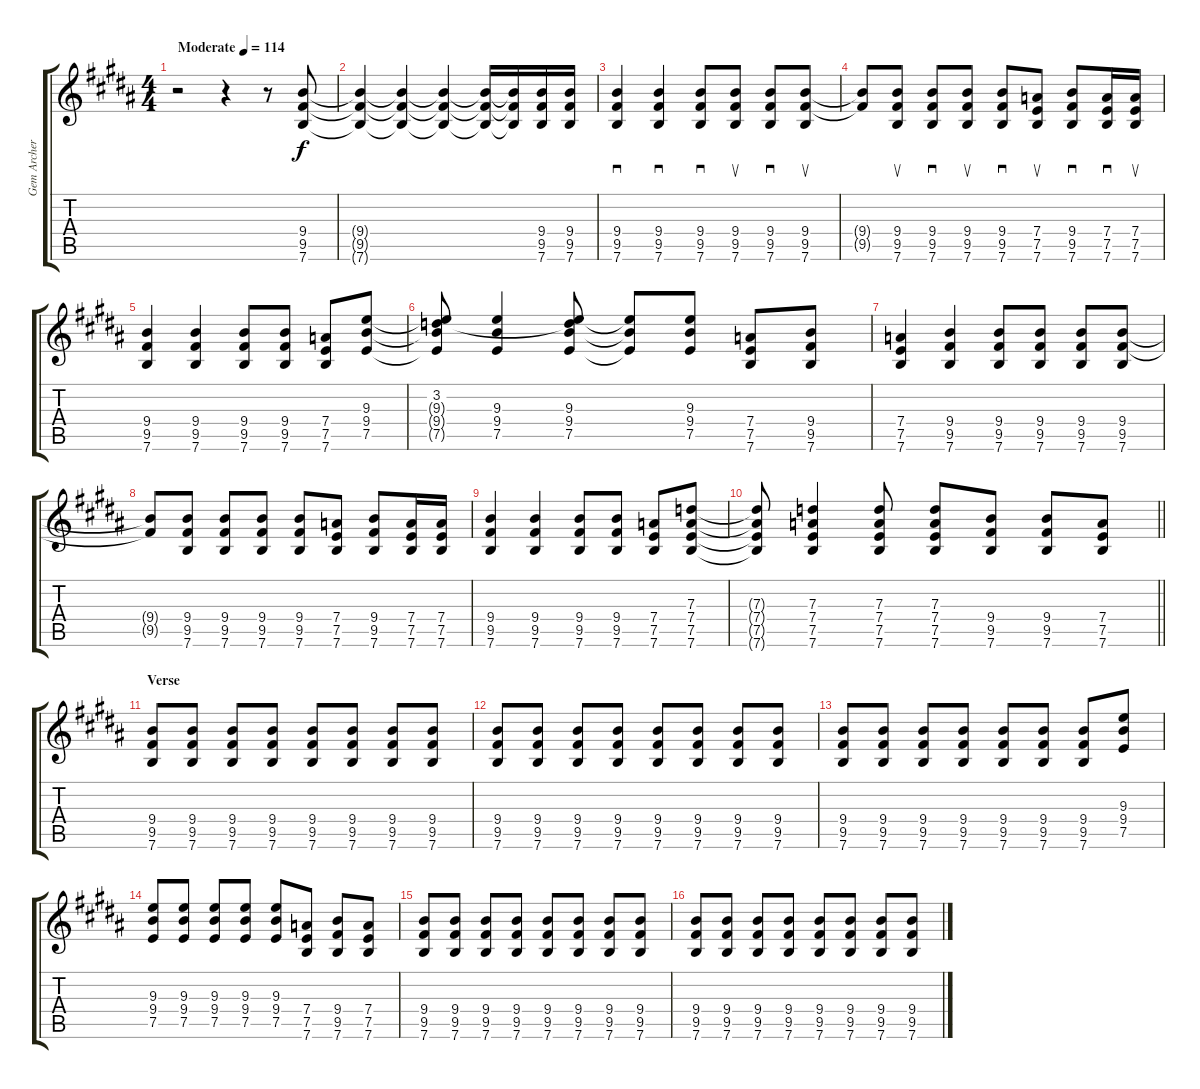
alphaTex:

\track ("Gem Archer" "Gem Archer") {instrument distortionguitar}
\staff {score tabs}
\tuning (E4 B3 G3 D3 A2 E2) {hide}
\ts (4 4)
\tempo (114 "Moderate")
\clef g2
\ks b
r.2{dy f instrument distortionguitar} r.4 r.8 (9.4 9.5 7.6).8{volume 1} |
(9.4{t} 9.5{t} 7.6{t}).4{volume 4} (9.4{t} 9.5{t} 7.6{t}).4{volume 7} (9.4{t} 9.5{t} 7.6{t}).4{volume 8} (9.4{t} 9.5{t} 7.6{t}).16 (9.4{t} 9.5{t} 7.6{t}).16 (9.4 9.5 7.6).16 (9.4 9.5 7.6).16 |
(9.4 9.5 7.6).4{sd volume 11} (9.4 9.5 7.6).4{sd} (9.4 9.5 7.6).8{sd} (9.4 9.5 7.6).8{su} (9.4 9.5 7.6).8{sd} (9.4 9.5 7.6).8{su} |
(9.4{t} 9.5{t}).8 (9.4 9.5 7.6).8{su} (9.4 9.5 7.6).8{sd} (9.4 9.5 7.6).8{su} (9.4 9.5 7.6).8{sd} (7.4 7.5 7.6).8{su} (9.4 9.5 7.6).8{sd} (7.4 7.5 7.6).16{sd} (7.4 7.5 7.6).16{su} |
(9.4 9.5 7.6).4 (9.4 9.5 7.6).4 (9.4 9.5 7.6).8 (9.4 9.5 7.6).8 (7.4 7.5 7.6).8 (9.3 9.4 7.5).8 |
(3.2 9.3{t} 9.4{t} 7.5{t}).8 (9.3 9.4 7.5).4 (3.2{t} 9.3 9.4 7.5).8 (9.3{t} 9.4{t} 7.5{t}).8 (9.3 9.4 7.5).8 (7.4 7.5 7.6).8 (9.4 9.5 7.6).8 |
(7.4 7.5 7.6).4 (9.4 9.5 7.6).4 (9.4 9.5 7.6).8 (9.4 9.5 7.6).8 (9.4 9.5 7.6).8 (9.4 9.5 7.6).8 |
(9.4{t} 9.5{t}).8 (9.4 9.5 7.6).8 (9.4 9.5 7.6).8 (9.4 9.5 7.6).8 (9.4 9.5 7.6).8 (7.4 7.5 7.6).8 (9.4 9.5 7.6).8 (7.4 7.5 7.6).16 (7.4 7.5 7.6).16 |
(9.4 9.5 7.6).4 (9.4 9.5 7.6).4 (9.4 9.5 7.6).8 (9.4 9.5 7.6).8 (7.4 7.5 7.6).8 (7.3 7.4 7.5 7.6).8 |
\barLineRight lightlight
(7.3{t} 7.4{t} 7.5{t} 7.6{t}).8 (7.3 7.4 7.5 7.6).4 (7.3 7.4 7.5 7.6).8 (7.3 7.4 7.5 7.6).8 (9.4 9.5 7.6).8 (9.4 9.5 7.6).8 (7.4 7.5 7.6).8 |
\section ("" "Verse ")
(9.4 9.5 7.6).8 (9.4 9.5 7.6).8 (9.4 9.5 7.6).8 (9.4 9.5 7.6).8 (9.4 9.5 7.6).8 (9.4 9.5 7.6).8 (9.4 9.5 7.6).8 (9.4 9.5 7.6).8 |
(9.4 9.5 7.6).8 (9.4 9.5 7.6).8 (9.4 9.5 7.6).8 (9.4 9.5 7.6).8 (9.4 9.5 7.6).8 (9.4 9.5 7.6).8 (9.4 9.5 7.6).8 (9.4 9.5 7.6).8 |
(9.4 9.5 7.6).8 (9.4 9.5 7.6).8 (9.4 9.5 7.6).8 (9.4 9.5 7.6).8 (9.4 9.5 7.6).8 (9.4 9.5 7.6).8 (9.4 9.5 7.6).8 (9.3 9.4 7.5).8 |
(9.3 9.4 7.5).8 (9.3 9.4 7.5).8 (9.3 9.4 7.5).8 (9.3 9.4 7.5).8 (9.3 9.4 7.5).8 (7.4 7.5 7.6).8 (9.4 9.5 7.6).8 (7.4 7.5 7.6).8 |
(9.4 9.5 7.6).8 (9.4 9.5 7.6).8 (9.4 9.5 7.6).8 (9.4 9.5 7.6).8 (9.4 9.5 7.6).8 (9.4 9.5 7.6).8 (9.4 9.5 7.6).8 (9.4 9.5 7.6).8 |
(9.4 9.5 7.6).8 (9.4 9.5 7.6).8 (9.4 9.5 7.6).8 (9.4 9.5 7.6).8 (9.4 9.5 7.6).8 (9.4 9.5 7.6).8 (9.4 9.5 7.6).8 (9.4 9.5 7.6).8
